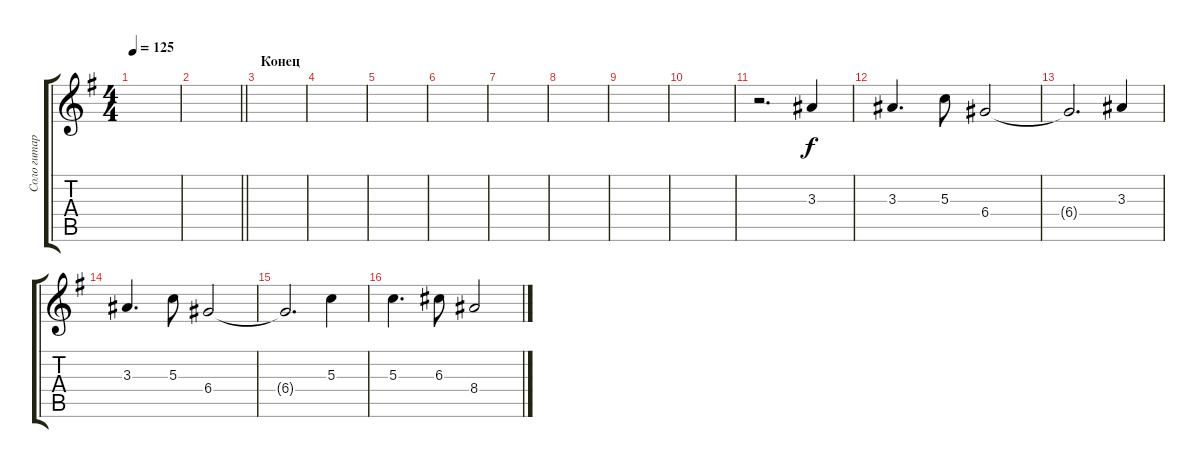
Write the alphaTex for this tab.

\track ("Соло гитара" "Соло гитар") {instrument electricguitarclean}
\staff {score tabs}
\tuning (E4 B3 G3 D3 A2 E2) {hide}
\ts (4 4)
\tempo 125
\clef g2
\ks eminor
|
\barLineRight lightlight
|
\section ("" "Конец")
|
|
|
|
|
|
|
|
r.2{d instrument overdrivenguitar} 3.3.4 |
3.3.4{d} 5.3.8 6.4.2 |
6.4{t}.2{d} 3.3.4 |
3.3.4{d} 5.3.8 6.4.2 |
6.4{t}.2{d} 5.3.4 |
5.3.4{d} 6.3.8 8.4.2
